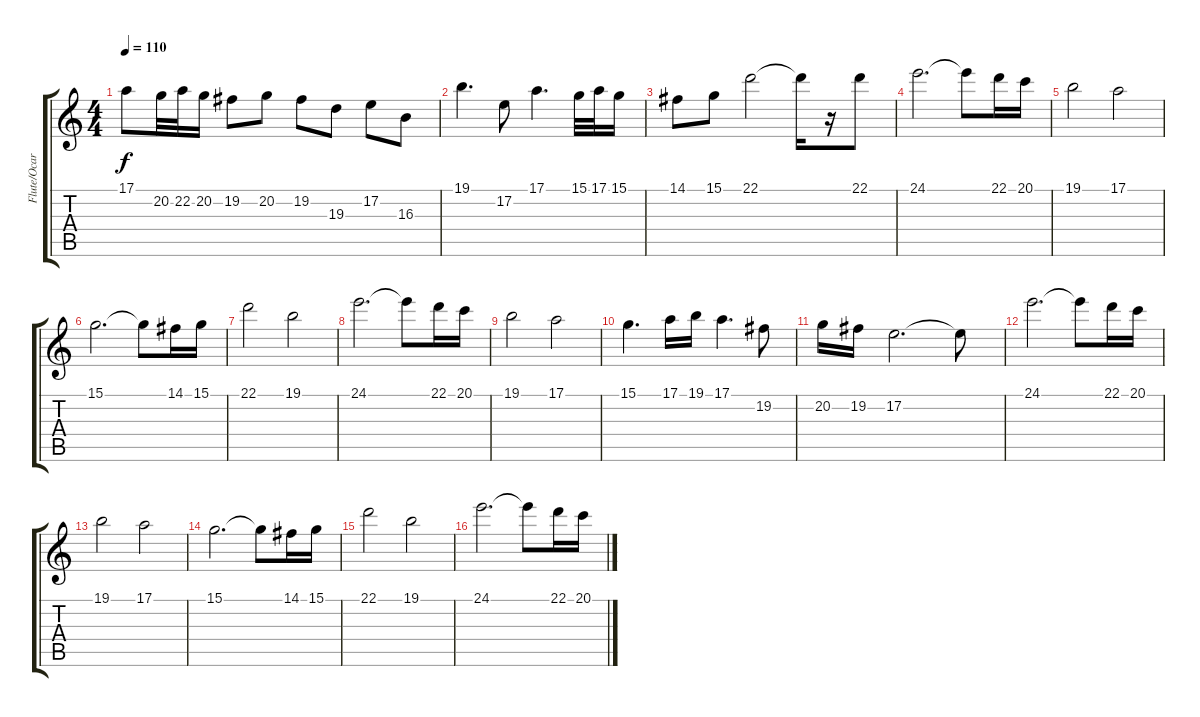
\track ("Flute/Ocarina" "Flute/Ocar") {instrument flute}
\staff {score tabs}
\tuning (E4 B3 G3 D3 A2 E2) {hide}
\ts (4 4)
\tempo 110
\clef g2
\ks c
17.1{t}.8{dy f} 20.2.32 22.2.32 20.2.16 19.2.8 20.2.8 19.2.8 19.3.8 17.2.8 16.3.8 |
19.1.4{d} 17.2.8 17.1.4{d} 15.1.32 17.1.32 15.1.16 |
14.1.8 15.1.8 22.1.2 22.1{t}.16 r.16 22.1.8 |
24.1.2{d} 24.1{t}.8 22.1.16 20.1.16 |
19.1.2 17.1.2 |
15.1.2{d} 15.1{t}.8 14.1.16 15.1.16 |
22.1.2 19.1.2 |
24.1.2{d} 24.1{t}.8 22.1.16 20.1.16 |
19.1.2 17.1.2 |
15.1.4{d} 17.1.16 19.1.16 17.1.4{d} 19.2.8 |
20.2.16 19.2.16 17.2.2{d} 17.2{t}.8 |
24.1.2{d} 24.1{t}.8 22.1.16 20.1.16 |
19.1.2 17.1.2 |
15.1.2{d} 15.1{t}.8 14.1.16 15.1.16 |
22.1.2 19.1.2 |
24.1.2{d} 24.1{t}.8 22.1.16 20.1.16
